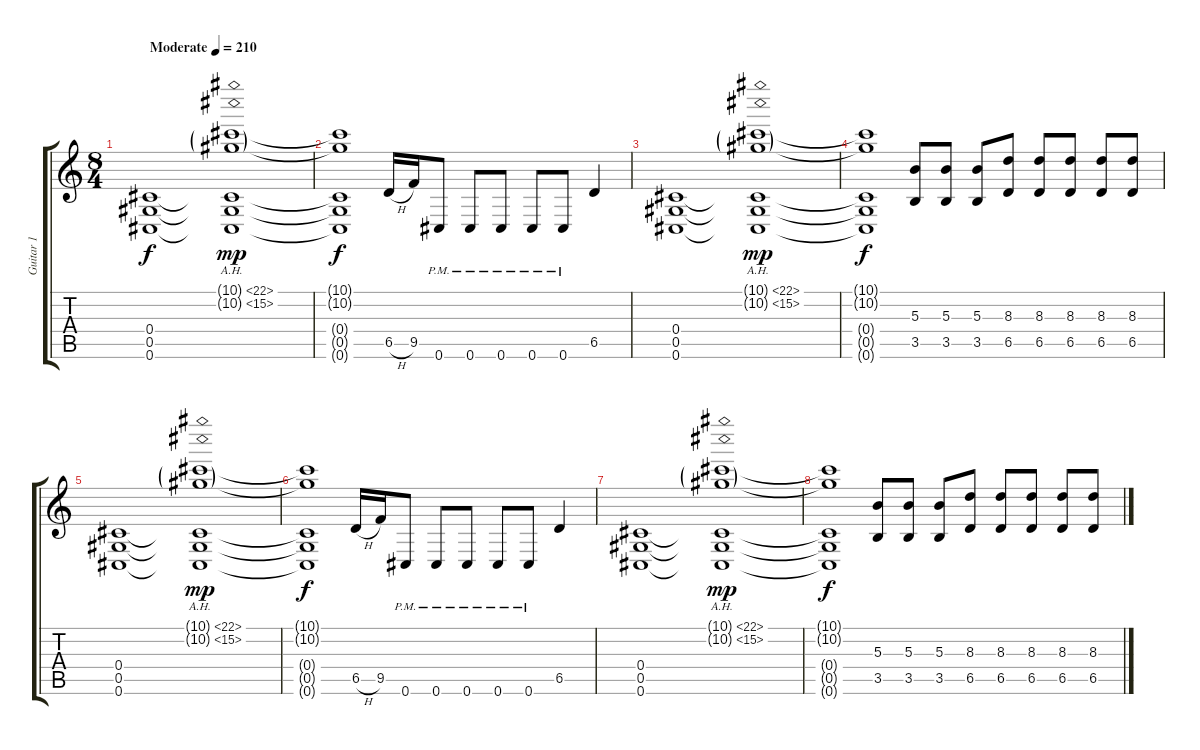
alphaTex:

\track ("Guitar 1" "Guitar 1") {instrument distortionguitar}
\staff {score tabs}
\tuning (Eb4 Bb3 Gb3 Db3 Ab2 Db2) {hide}
\ts (8 4)
\tempo (210 "Moderate")
\clef g2
\ks c
(0.4 0.5 0.6).1{dy f instrument distortionguitar} (10.1{ah 12 g} 10.2{ah 5 g} 0.4{t} 0.5{t} 0.6{t}).1{dy mp} |
(10.1{t} 10.2{t} 0.4{t} 0.5{t} 0.6{t}).1{dy f} 6.5{h}.16 9.5.16 0.6{pm}.8 0.6{pm}.8 0.6{pm}.8 0.6{pm}.8 0.6{pm}.8 6.5.4 |
(0.4 0.5 0.6).1 (10.1{ah 12 g} 10.2{ah 5 g} 0.4{t} 0.5{t} 0.6{t}).1{dy mp} |
(10.1{t} 10.2{t} 0.4{t} 0.5{t} 0.6{t}).1{dy f} (5.3 3.5).8 (5.3 3.5).8 (5.3 3.5).8 (8.3 6.5).8 (8.3 6.5).8 (8.3 6.5).8 (8.3 6.5).8 (8.3 6.5).8 |
(0.4 0.5 0.6).1 (10.1{ah 12 g} 10.2{ah 5 g} 0.4{t} 0.5{t} 0.6{t}).1{dy mp} |
(10.1{t} 10.2{t} 0.4{t} 0.5{t} 0.6{t}).1{dy f} 6.5{h}.16 9.5.16 0.6{pm}.8 0.6{pm}.8 0.6{pm}.8 0.6{pm}.8 0.6{pm}.8 6.5.4 |
(0.4 0.5 0.6).1 (10.1{ah 12 g} 10.2{ah 5 g} 0.4{t} 0.5{t} 0.6{t}).1{dy mp} |
(10.1{t} 10.2{t} 0.4{t} 0.5{t} 0.6{t}).1{dy f} (5.3 3.5).8 (5.3 3.5).8 (5.3 3.5).8 (8.3 6.5).8 (8.3 6.5).8 (8.3 6.5).8 (8.3 6.5).8 (8.3 6.5).8
